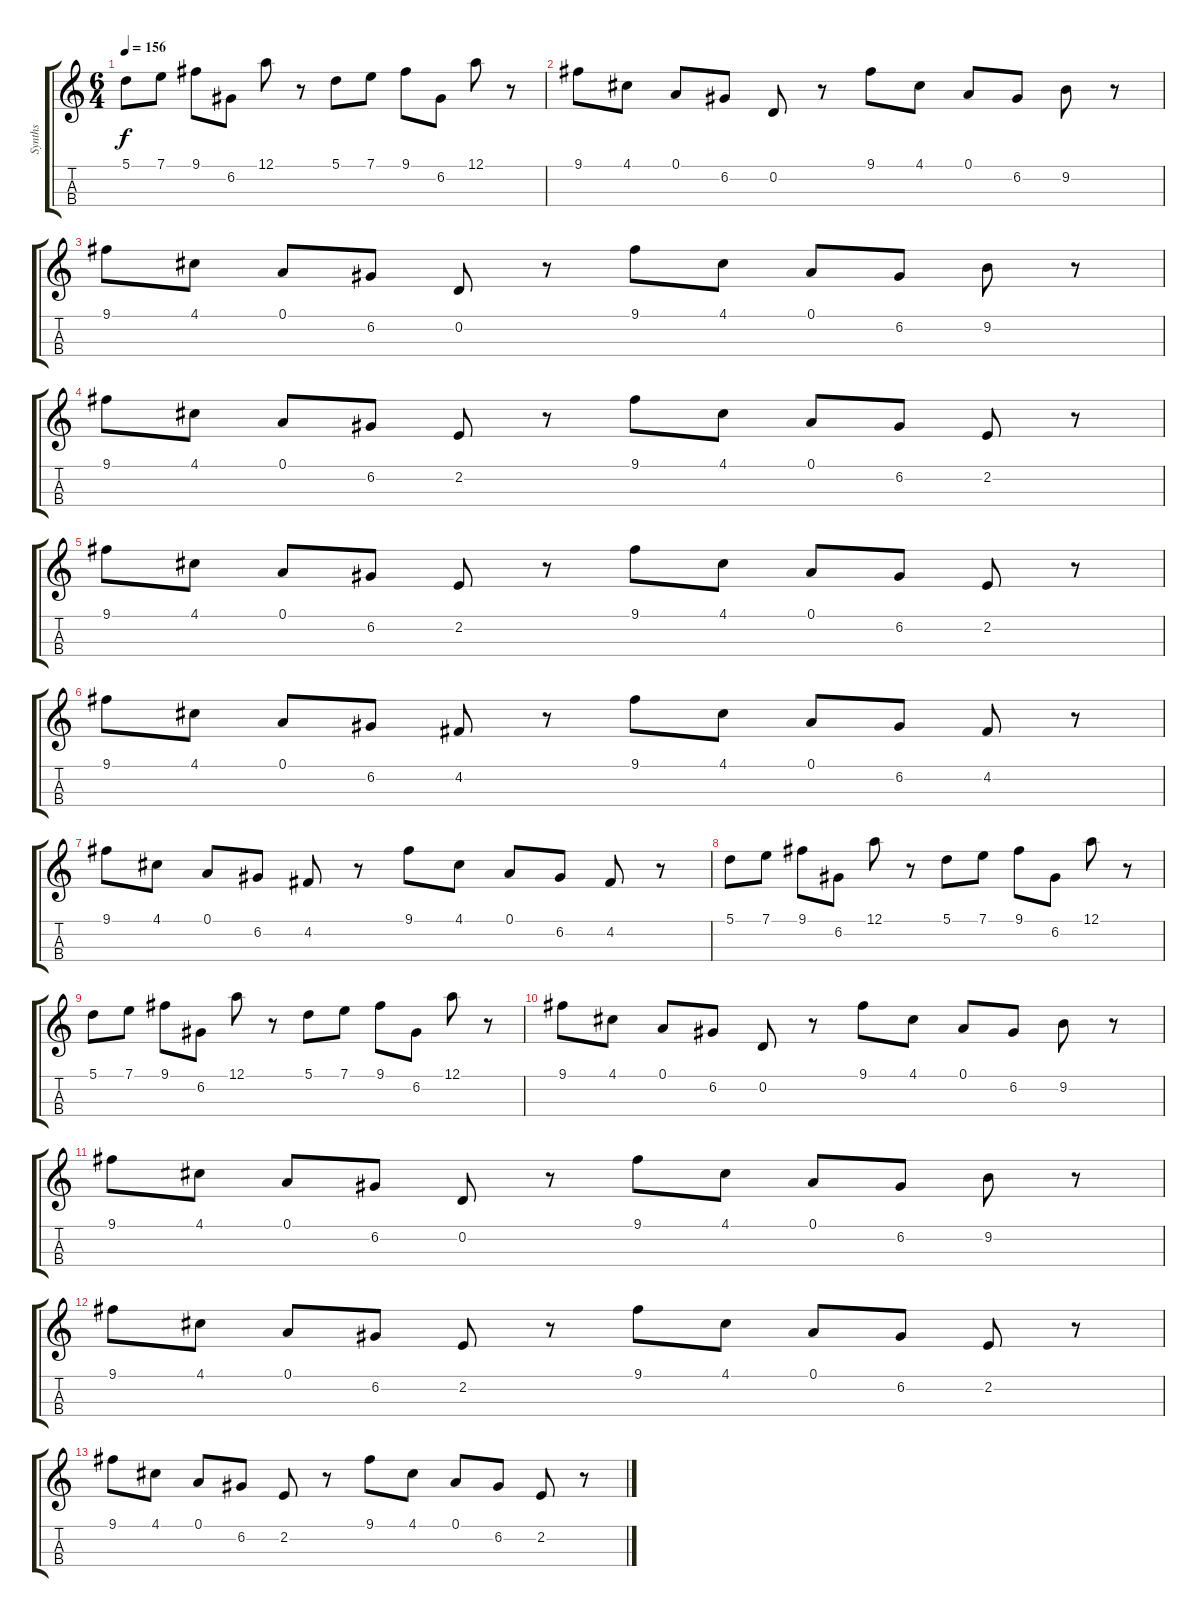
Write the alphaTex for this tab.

\track ("Synths" "Synths") {instrument lead6voice}
\staff {score tabs}
\tuning (A4 D4 G3 C3) {hide}
\ts (6 4)
\tempo 156
\clef g2
\ks c
5.1.8{dy f} 7.1.8 9.1.8 6.2.8 12.1.8 r.8 5.1.8 7.1.8 9.1.8 6.2.8 12.1.8 r.8 |
9.1.8 4.1.8 0.1.8 6.2.8 0.2.8 r.8 9.1.8 4.1.8 0.1.8 6.2.8 9.2.8 r.8 |
9.1.8 4.1.8 0.1.8 6.2.8 0.2.8 r.8 9.1.8 4.1.8 0.1.8 6.2.8 9.2.8 r.8 |
9.1.8 4.1.8 0.1.8 6.2.8 2.2.8 r.8 9.1.8 4.1.8 0.1.8 6.2.8 2.2.8 r.8 |
9.1.8 4.1.8 0.1.8 6.2.8 2.2.8 r.8 9.1.8 4.1.8 0.1.8 6.2.8 2.2.8 r.8 |
9.1.8{instrument electricpiano1} 4.1.8 0.1.8 6.2.8 4.2.8 r.8 9.1.8 4.1.8 0.1.8 6.2.8 4.2.8 r.8 |
9.1.8 4.1.8 0.1.8 6.2.8 4.2.8 r.8 9.1.8 4.1.8 0.1.8 6.2.8 4.2.8 r.8 |
5.1.8 7.1.8 9.1.8 6.2.8 12.1.8 r.8 5.1.8 7.1.8 9.1.8 6.2.8 12.1.8 r.8 |
5.1.8 7.1.8 9.1.8 6.2.8 12.1.8 r.8 5.1.8 7.1.8 9.1.8 6.2.8 12.1.8 r.8 |
9.1.8 4.1.8 0.1.8 6.2.8 0.2.8 r.8 9.1.8 4.1.8 0.1.8 6.2.8 9.2.8 r.8 |
9.1.8 4.1.8 0.1.8 6.2.8 0.2.8 r.8 9.1.8 4.1.8 0.1.8 6.2.8 9.2.8 r.8 |
9.1.8 4.1.8 0.1.8 6.2.8 2.2.8 r.8 9.1.8 4.1.8 0.1.8 6.2.8 2.2.8 r.8 |
9.1.8 4.1.8 0.1.8 6.2.8 2.2.8 r.8 9.1.8 4.1.8 0.1.8 6.2.8 2.2.8 r.8
